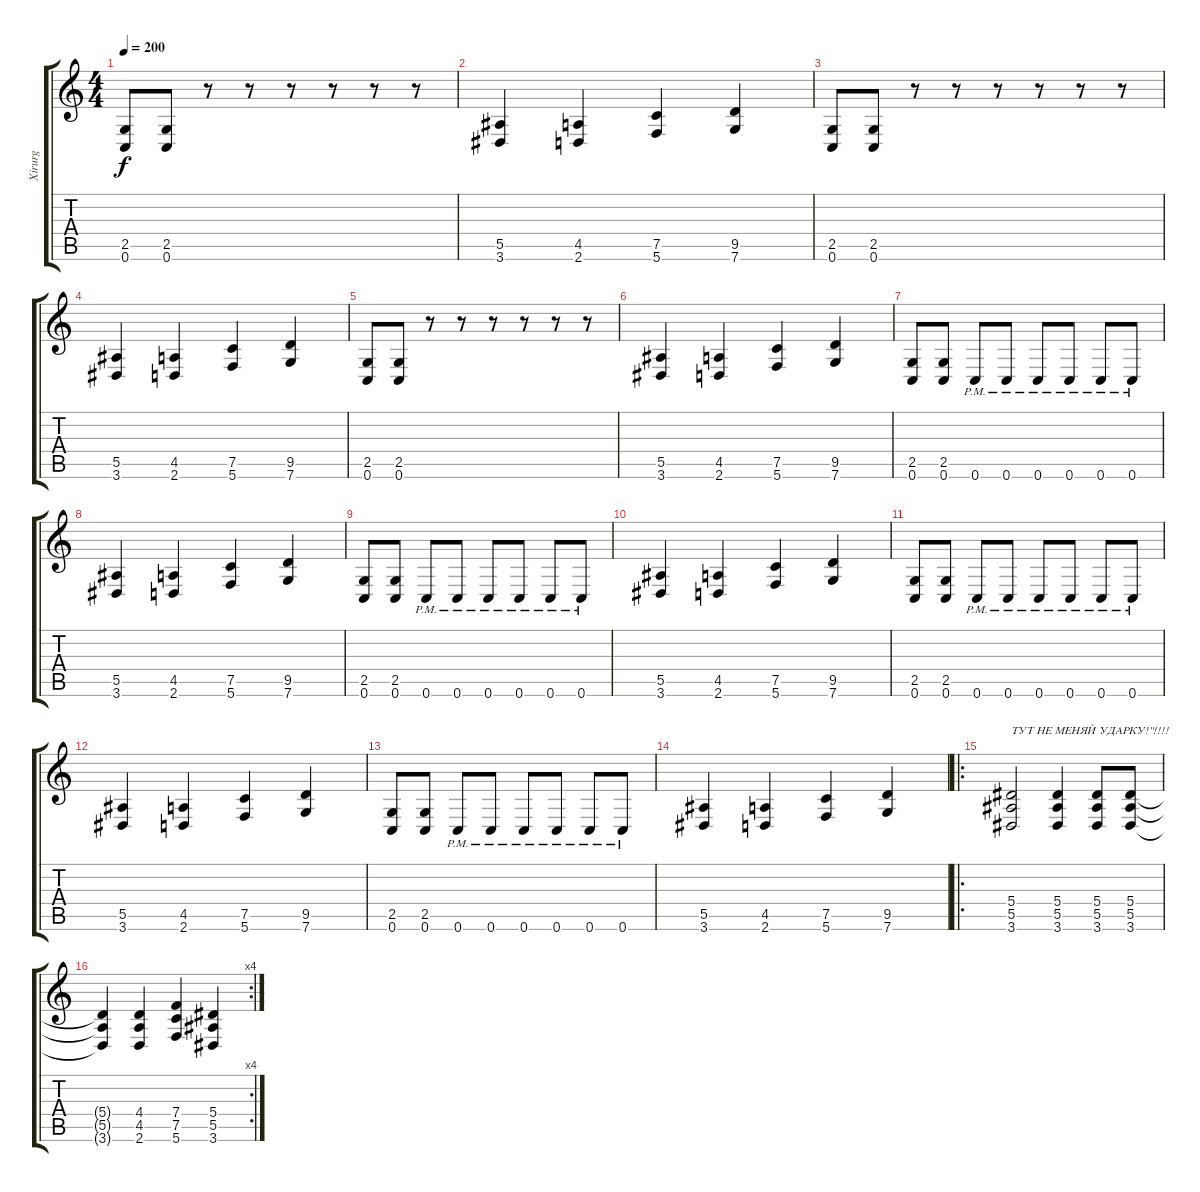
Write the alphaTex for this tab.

\track ("Xirurg" "Xirurg") {instrument distortionguitar}
\staff {score tabs}
\tuning (C4 G3 Eb3 Bb2 F2 C2) {hide}
\ts (4 4)
\tempo 200
\clef g2
\ks c
(2.5 0.6).8{dy f} (2.5 0.6).8 r.8 r.8 r.8 r.8 r.8 r.8 |
(5.5 3.6).4 (4.5 2.6).4 (7.5 5.6).4 (9.5 7.6).4 |
(2.5 0.6).8 (2.5 0.6).8 r.8 r.8 r.8 r.8 r.8 r.8 |
(5.5 3.6).4 (4.5 2.6).4 (7.5 5.6).4 (9.5 7.6).4 |
(2.5 0.6).8 (2.5 0.6).8 r.8 r.8 r.8 r.8 r.8 r.8 |
(5.5 3.6).4 (4.5 2.6).4 (7.5 5.6).4 (9.5 7.6).4 |
(2.5 0.6).8 (2.5 0.6).8 0.6{pm}.8 0.6{pm}.8 0.6{pm}.8 0.6{pm}.8 0.6{pm}.8 0.6{pm}.8 |
(5.5 3.6).4 (4.5 2.6).4 (7.5 5.6).4 (9.5 7.6).4 |
(2.5 0.6).8 (2.5 0.6).8 0.6{pm}.8 0.6{pm}.8 0.6{pm}.8 0.6{pm}.8 0.6{pm}.8 0.6{pm}.8 |
(5.5 3.6).4 (4.5 2.6).4 (7.5 5.6).4 (9.5 7.6).4 |
(2.5 0.6).8 (2.5 0.6).8 0.6{pm}.8 0.6{pm}.8 0.6{pm}.8 0.6{pm}.8 0.6{pm}.8 0.6{pm}.8 |
(5.5 3.6).4 (4.5 2.6).4 (7.5 5.6).4 (9.5 7.6).4 |
(2.5 0.6).8 (2.5 0.6).8 0.6{pm}.8 0.6{pm}.8 0.6{pm}.8 0.6{pm}.8 0.6{pm}.8 0.6{pm}.8 |
(5.5 3.6).4 (4.5 2.6).4 (7.5 5.6).4 (9.5 7.6).4 |
\ro
(5.4 5.5 3.6).2{txt "ТУТ НЕ МЕНЯЙ УДАРКУ!\"!!!!"} (5.4 5.5 3.6).4 (5.4 5.5 3.6).8 (5.4 5.5 3.6).8 |
\rc 4
(5.4{t} 5.5{t} 3.6{t}).4 (4.4 4.5 2.6).4 (7.4 7.5 5.6).4 (5.4 5.5 3.6).4
